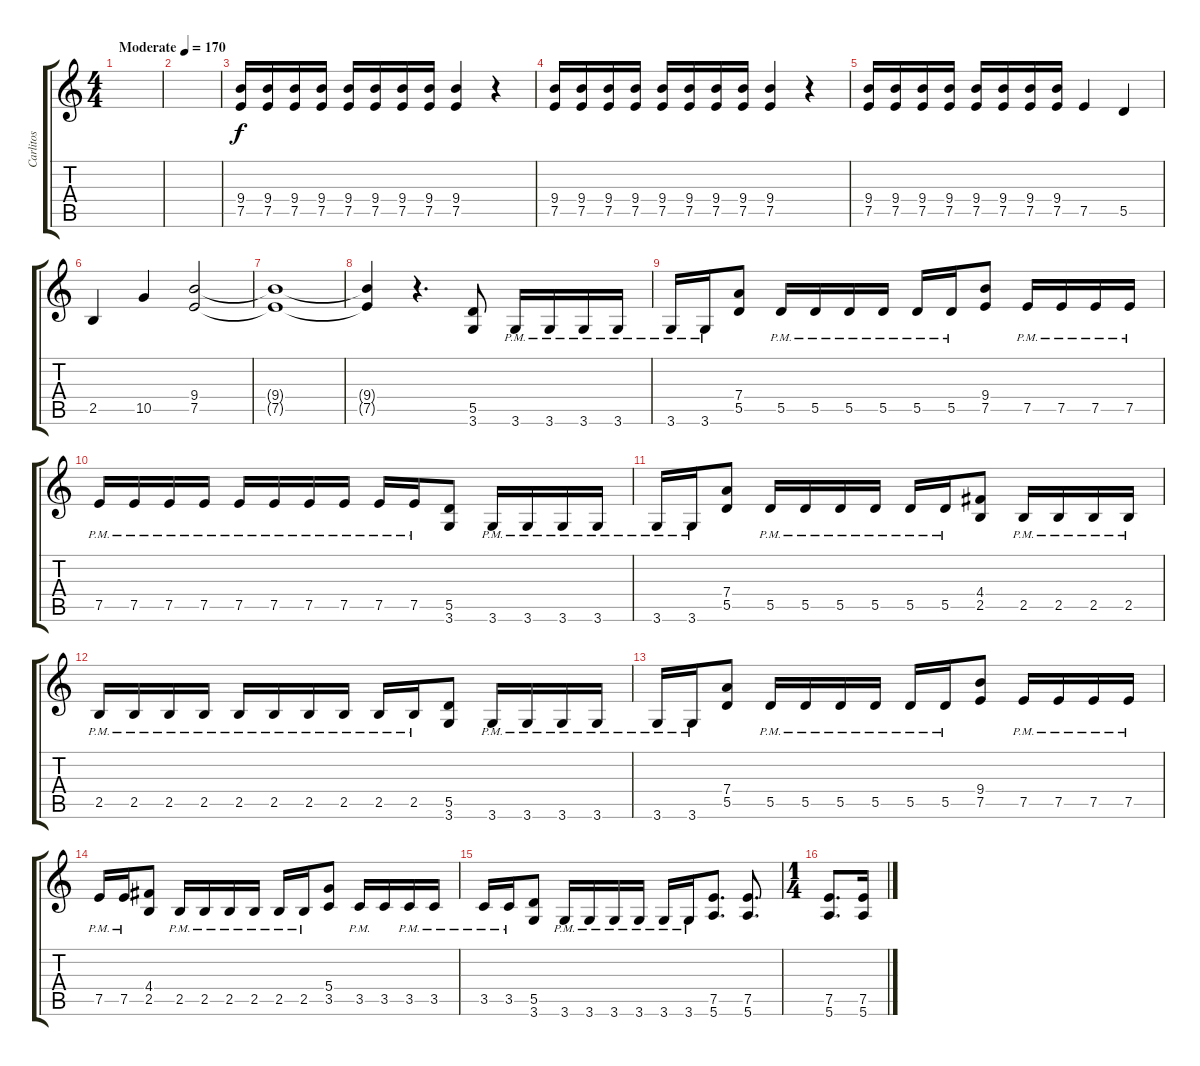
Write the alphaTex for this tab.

\track ("Carlitos" "Carlitos") {instrument overdrivenguitar}
\staff {score tabs}
\tuning (E4 B3 G3 D3 A2 E2) {hide}
\ts (4 4)
\tempo (170 "Moderate")
\clef g2
\ks c
|
|
(9.4 7.5).16 (9.4 7.5).16 (9.4 7.5).16 (9.4 7.5).16 (9.4 7.5).16 (9.4 7.5).16 (9.4 7.5).16 (9.4 7.5).16 (9.4 7.5).4 r.4 |
(9.4 7.5).16 (9.4 7.5).16 (9.4 7.5).16 (9.4 7.5).16 (9.4 7.5).16 (9.4 7.5).16 (9.4 7.5).16 (9.4 7.5).16 (9.4 7.5).4 r.4 |
(9.4 7.5).16 (9.4 7.5).16 (9.4 7.5).16 (9.4 7.5).16 (9.4 7.5).16 (9.4 7.5).16 (9.4 7.5).16 (9.4 7.5).16 7.5.4 5.5.4 |
2.5.4 10.5.4 (9.4 7.5).2 |
(9.4{t} 7.5{t}).1 |
(9.4{t} 7.5{t}).4 r.4{d} (5.5 3.6).8 3.6{pm}.16 3.6{pm}.16 3.6{pm}.16 3.6{pm}.16 |
3.6{pm}.16 3.6{pm}.16 (7.4 5.5).8 5.5{pm}.16 5.5{pm}.16 5.5{pm}.16 5.5{pm}.16 5.5{pm}.16 5.5{pm}.16 (9.4 7.5).8 7.5{pm}.16 7.5{pm}.16 7.5{pm}.16 7.5{pm}.16 |
7.5{pm}.16 7.5{pm}.16 7.5{pm}.16 7.5{pm}.16 7.5{pm}.16 7.5{pm}.16 7.5{pm}.16 7.5{pm}.16 7.5{pm}.16 7.5{pm}.16 (5.5 3.6).8 3.6{pm}.16 3.6{pm}.16 3.6{pm}.16 3.6{pm}.16 |
3.6{pm}.16 3.6{pm}.16 (7.4 5.5).8 5.5{pm}.16 5.5{pm}.16 5.5{pm}.16 5.5{pm}.16 5.5{pm}.16 5.5{pm}.16 (4.4 2.5).8 2.5{pm}.16 2.5{pm}.16 2.5{pm}.16 2.5{pm}.16 |
2.5{pm}.16 2.5{pm}.16 2.5{pm}.16 2.5{pm}.16 2.5{pm}.16 2.5{pm}.16 2.5{pm}.16 2.5{pm}.16 2.5{pm}.16 2.5{pm}.16 (5.5 3.6).8 3.6{pm}.16 3.6{pm}.16 3.6{pm}.16 3.6{pm}.16 |
3.6{pm}.16 3.6{pm}.16 (7.4 5.5).8 5.5{pm}.16 5.5{pm}.16 5.5{pm}.16 5.5{pm}.16 5.5{pm}.16 5.5{pm}.16 (9.4 7.5).8 7.5{pm}.16 7.5{pm}.16 7.5{pm}.16 7.5{pm}.16 |
7.5{pm}.16 7.5{pm}.16 (4.4 2.5).8 2.5{pm}.16 2.5{pm}.16 2.5{pm}.16 2.5{pm}.16 2.5{pm}.16 2.5{pm}.16 (5.4 3.5).8 3.5{pm}.16 3.5.16 3.5{pm}.16 3.5{pm}.16 |
3.5{pm}.16 3.5{pm}.16 (5.5 3.6).8 3.6{pm}.16 3.6{pm}.16 3.6{pm}.16 3.6{pm}.16 3.6{pm}.16 3.6{pm}.16 (7.5 5.6).8{d} (7.5 5.6).8{d} |
\ts (1 4)
(7.5 5.6).8{d} (7.5 5.6).16
